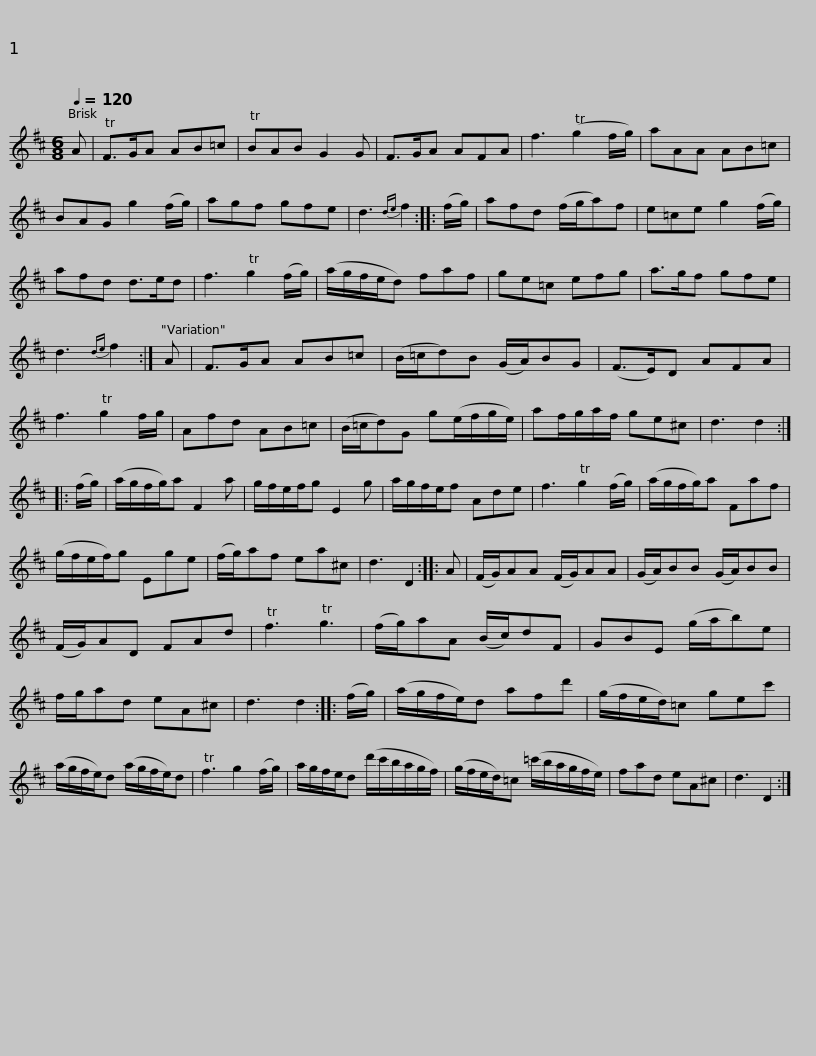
X:1
L:1/8
Q:1/4=120
M:6/8
I:linebreak $
K:D
V:1 treble
V:1
 A | TF>GA AB=c | TBAB G2 G | F>GA AFA | f3 (Tg2 f/g/) | %5
 aAA AB=c | BAG g2 (f/g/) | agf gfe |$ d3{de} f2 :: (f/g/) | %10
 afd (f/g/a)f | e=ce g2 (f/g/) | afd d>ed | f3 Tg2 (f/g/) | (a/g/f/e/d) faf |$ %15
 ge=c efg | a>gf gfe | d3{de} f2 :| A | F>GA AB=c | %20
 (B/=c/d)B (G/A/)BG | (F>E)D AFA |$ f3 Tg2 f/g/ | Afd AB=c | (B/=c/d)G g(e/f/g/e/) | %25
 af/g/a/f/ ge^c | d3 d2 :: (f/g/) | (a/g/f/g/)a F2 a |$ g/f/e/f/g E2 g | %30
 a/g/f/e/f Ade | f3 Tg2 (f/g/) | (a/g/f/g/)a Faf | (g/f/e/f/)g Ege | (f/g/)af ea^c |$ %35
 d3 D2 :: A | (F/G/)AA (F/G/)AA | (G/A/)BB (G/A/)BB | (F/G/)AD FAd | %40
 Tf3 Tg3 | (f/g/)aA (B/c/)dF |$ GBE (g/a/b)e | f/g/ad eA^c | d3 d2 :: %45
 (f/g/) | (a/g/f/e/)d afd' | (g/f/e/d/)=c gec' |$ (a/g/f/e/)d (a/g/f/e/)d | Tf3 g2 (f/g/) | %50
 a/g/f/e/d (d'/c'/b/a/g/f/) | (g/f/e/d/)=c (=c'/b/a/g/f/e/) | fad eA^c |$ d3 D2 :| %54
